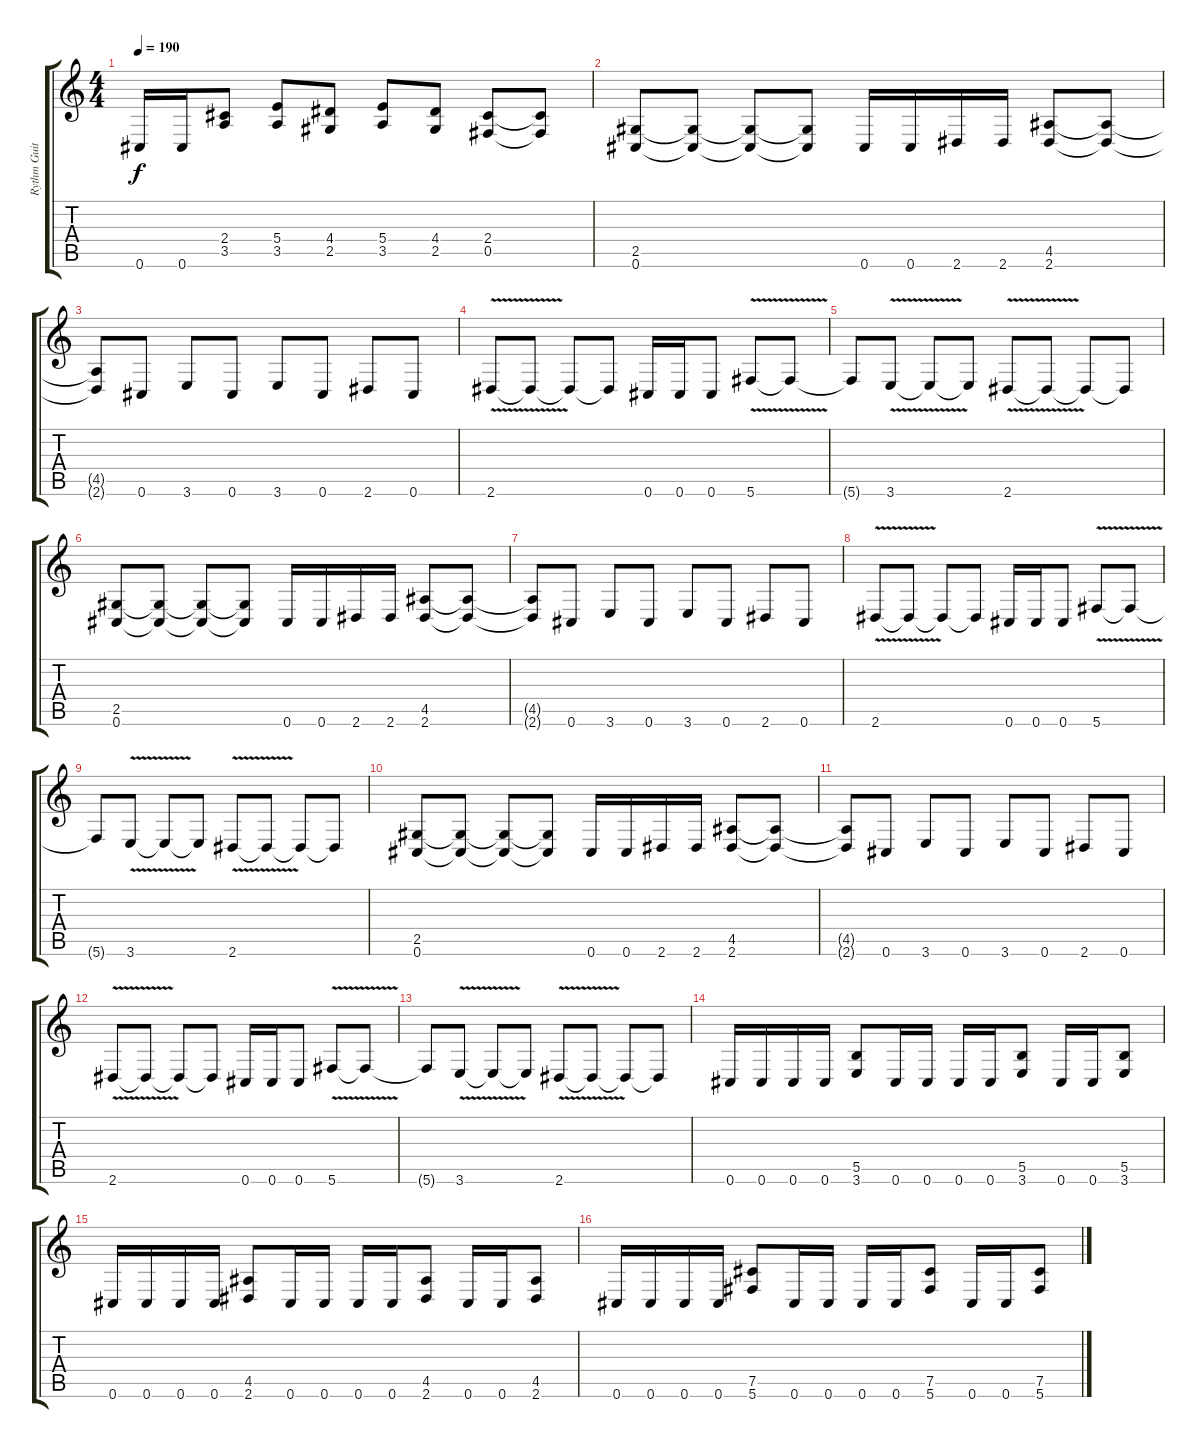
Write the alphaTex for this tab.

\track ("Rythm Guitar" "Rythm Guit") {instrument distortionguitar}
\staff {score tabs}
\tuning (Db4 Ab3 E3 B2 Gb2 Db2) {hide}
\ts (4 4)
\tempo 190
\clef g2
\ks c
0.6.16{dy f} 0.6.16 (2.4 3.5).8 (5.4 3.5).8 (4.4 2.5).8 (5.4 3.5).8 (4.4 2.5).8 (2.4 0.5).8 (2.4{t} 0.5{t}).8 |
(2.5 0.6).8 (2.5{t} 0.6{t}).8 (2.5{t} 0.6{t}).8 (2.5{t} 0.6{t}).8 0.6.16 0.6.16 2.6.16 2.6.16 (4.5 2.6).8 (4.5{t} 2.6{t}).8 |
(4.5{t} 2.6{t}).8 0.6.8 3.6.8 0.6.8 3.6.8 0.6.8 2.6.8 0.6.8 |
2.6{v}.8 2.6{t}.8 2.6{t}.8 2.6{t}.8 0.6.16 0.6.16 0.6.8 5.6{v}.8 5.6{t}.8 |
5.6{t}.8 3.6{v}.8 3.6{t}.8 3.6{t}.8 2.6{v}.8 2.6{t}.8 2.6{t}.8 2.6{t}.8 |
(2.5 0.6).8 (2.5{t} 0.6{t}).8 (2.5{t} 0.6{t}).8 (2.5{t} 0.6{t}).8 0.6.16 0.6.16 2.6.16 2.6.16 (4.5 2.6).8 (4.5{t} 2.6{t}).8 |
(4.5{t} 2.6{t}).8 0.6.8 3.6.8 0.6.8 3.6.8 0.6.8 2.6.8 0.6.8 |
2.6{v}.8 2.6{t}.8 2.6{t}.8 2.6{t}.8 0.6.16 0.6.16 0.6.8 5.6{v}.8 5.6{t}.8 |
5.6{t}.8 3.6{v}.8 3.6{t}.8 3.6{t}.8 2.6{v}.8 2.6{t}.8 2.6{t}.8 2.6{t}.8 |
(2.5 0.6).8 (2.5{t} 0.6{t}).8 (2.5{t} 0.6{t}).8 (2.5{t} 0.6{t}).8 0.6.16 0.6.16 2.6.16 2.6.16 (4.5 2.6).8 (4.5{t} 2.6{t}).8 |
(4.5{t} 2.6{t}).8 0.6.8 3.6.8 0.6.8 3.6.8 0.6.8 2.6.8 0.6.8 |
2.6{v}.8 2.6{t}.8 2.6{t}.8 2.6{t}.8 0.6.16 0.6.16 0.6.8 5.6{v}.8 5.6{t}.8 |
5.6{t}.8 3.6{v}.8 3.6{t}.8 3.6{t}.8 2.6{v}.8 2.6{t}.8 2.6{t}.8 2.6{t}.8 |
0.6.16 0.6.16 0.6.16 0.6.16 (5.5 3.6).8 0.6.16 0.6.16 0.6.16 0.6.16 (5.5 3.6).8 0.6.16 0.6.16 (5.5 3.6).8 |
0.6.16 0.6.16 0.6.16 0.6.16 (4.5 2.6).8 0.6.16 0.6.16 0.6.16 0.6.16 (4.5 2.6).8 0.6.16 0.6.16 (4.5 2.6).8 |
0.6.16 0.6.16 0.6.16 0.6.16 (7.5 5.6).8 0.6.16 0.6.16 0.6.16 0.6.16 (7.5 5.6).8 0.6.16 0.6.16 (7.5 5.6).8
